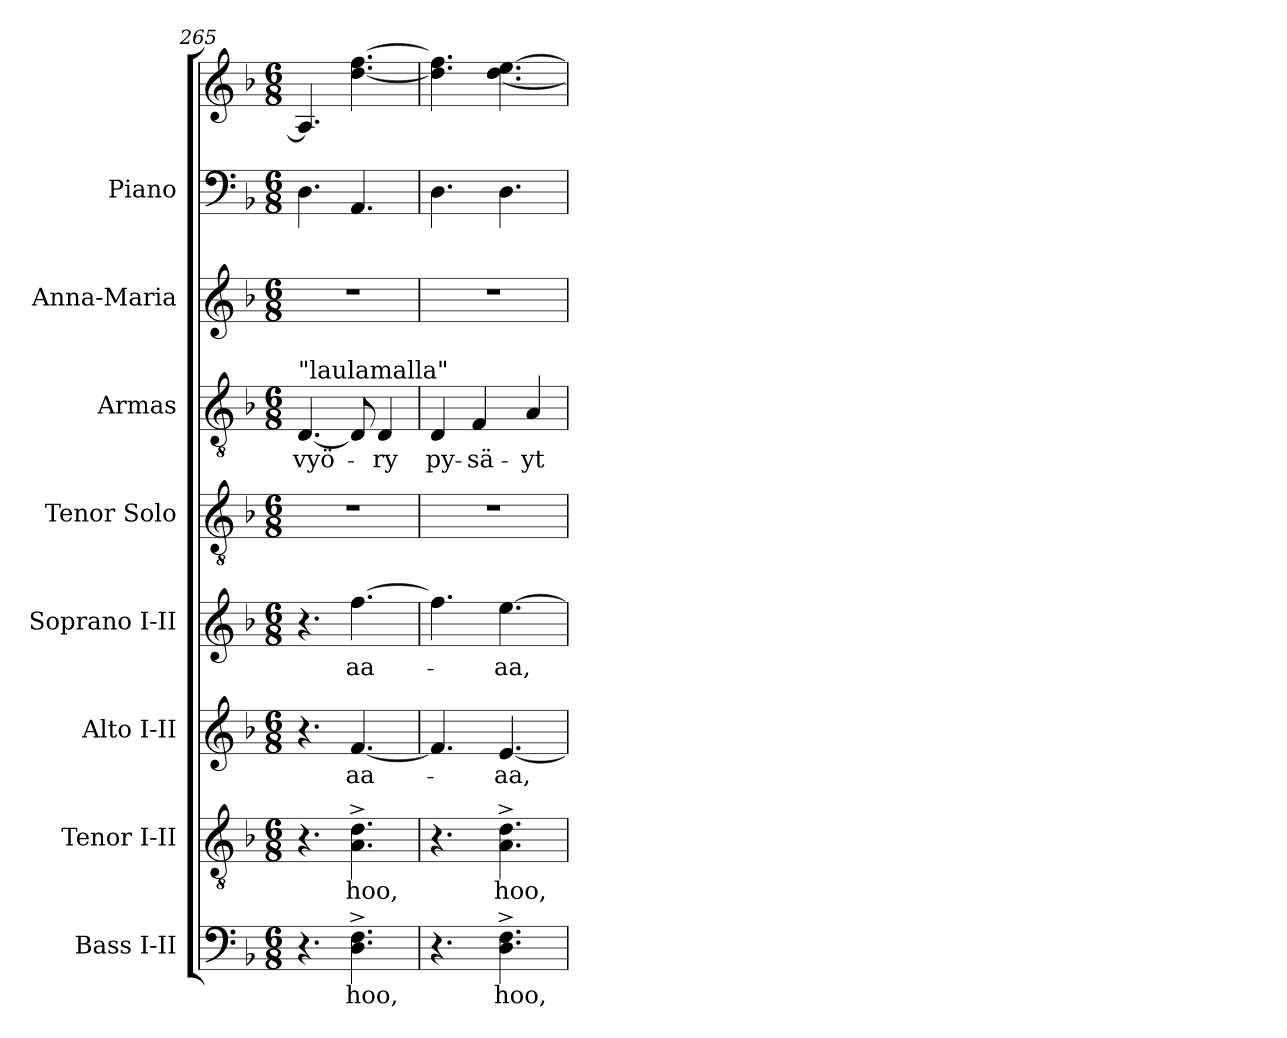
**kern	**text	**kern	**text	**kern	**text	**kern	**text	**kern	**kern	**text	**kern	**kern	**kern
*part8	*part8	*part7	*part7	*part6	*part6	*part5	*part5	*part4	*part3	*part3	*part2	*part1	*part1
*staff9	*staff9	*staff8	*staff8	*staff7	*staff7	*staff6	*staff6	*staff5	*staff4	*staff4	*staff3	*staff2	*staff1
*I"Bass I-II	*	*I"Tenor I-II	*	*I"Alto I-II	*	*I"Soprano I-II	*	*I"Tenor Solo	*I"Armas	*	*I"Anna-Maria	*I"Piano	*
*I'B.	*	*I'T.	*	*I'A.	*	*I'S.	*	*I'T. Solo	*I'Armas	*	*I'A-M	*I'Pno.	*
!!LO:PB:g=z
*clefF4	*	*clefGv2	*	*clefG2	*	*clefG2	*	*clefGv2	*clefGv2	*	*clefG2	*clefF4	*clefG2
*	*	*ITrd7c12	*	*	*	*	*	*ITrd7c12	*ITrd7c12	*	*	*	*
*k[b-]	*	*k[b-]	*	*k[b-]	*	*k[b-]	*	*k[b-]	*k[b-]	*	*k[b-]	*k[b-]	*k[b-]
*F:	*	*F:	*	*F:	*	*F:	*	*F:	*F:	*	*F:	*F:	*F:
*M6/8	*	*M6/8	*	*M6/8	*	*M6/8	*	*M6/8	*M6/8	*	*M6/8	*M6/8	*M6/8
=265	=265	=265	=265	=265	=265	=265	=265	=265	=265	=265	=265	=265	=265
!	!	!	!	!	!	!	!	!LO:N:vis=1	!	!	!	!	!
!	!	!	!	!	!	!	!	!	!LO:TX:a:t="laulamalla"	!	!	!	!
!	!	!	!	!	!	!	!	!	!	!LO:LY:b:color=#000000	!LO:N:vis=1	!	!
4.r	.	4.r	.	4.r	.	4.r	.	2.r	[<4.DDi/	vyö-	2.r	4.Di\	4.Ai/]
!	!LO:LY:b:color=#000000	!	!	!	!	!	!	!	!	!	!	!	!
!	!	!	!LO:LY:b:color=#000000	!	!	!	!	!	!	!	!	!	!
!	!	!	!	!	!LO:LY:b:color=#000000	!	!	!	!	!	!	!	!
!	!	!	!	!	!	!	!LO:LY:b:color=#000000	!	!	!	!	!	!
4.Di\^ 4.Fi^	hoo,	4.AAi\^ 4.Di^	hoo,	[<4.fi/	aa-	[>4.ffi\	aa-	.	8DDi/]	.	.	4.AAi/	[<4.ddi\ [>4.ffi
!	!	!	!	!	!	!	!	!	!	!LO:LY:b:color=#000000	!	!	!
.	.	.	.	.	.	.	.	.	4DDi/	-ry	.	.	.
=266	=266	=266	=266	=266	=266	=266	=266	=266	=266	=266	=266	=266	=266
!	!	!	!	!	!	!	!	!LO:N:vis=1	!	!	!	!	!
!	!	!	!	!	!	!	!	!	!	!LO:LY:b:color=#000000	!LO:N:vis=1	!	!
4.r	.	4.r	.	4.fi/]	.	4.ffi\]	.	2.r	4DDi/	py-	2.r	4.Di\	4.ddi\] 4.ffi]
!	!	!	!	!	!	!	!	!	!	!LO:LY:b:color=#000000	!	!	!
.	.	.	.	.	.	.	.	.	4FFi/	-sä-	.	.	.
!	!LO:LY:b:color=#000000	!	!	!	!	!	!	!	!	!	!	!	!
!	!	!	!LO:LY:b:color=#000000	!	!	!	!	!	!	!	!	!	!
!	!	!	!	!	!LO:LY:b:color=#000000	!	!	!	!	!	!	!	!
!	!	!	!	!	!	!	!LO:LY:b:color=#000000	!	!	!	!	!	!
4.Di\^ 4.Fi^	hoo,	4.AAi\^ 4.Di^	hoo,	[<4.ei/	-aa,	[>4.eei\	-aa,	.	.	.	.	4.Di\	[<4.ddi\ [>4.eei
!	!	!	!	!	!	!	!	!	!	!LO:LY:b:color=#000000	!	!	!
.	.	.	.	.	.	.	.	.	4AAi/	-yt-	.	.	.
=	=	=	=	=	=	=	=	=	=	=	=	=	=
*-	*-	*-	*-	*-	*-	*-	*-	*-	*-	*-	*-	*-	*-
